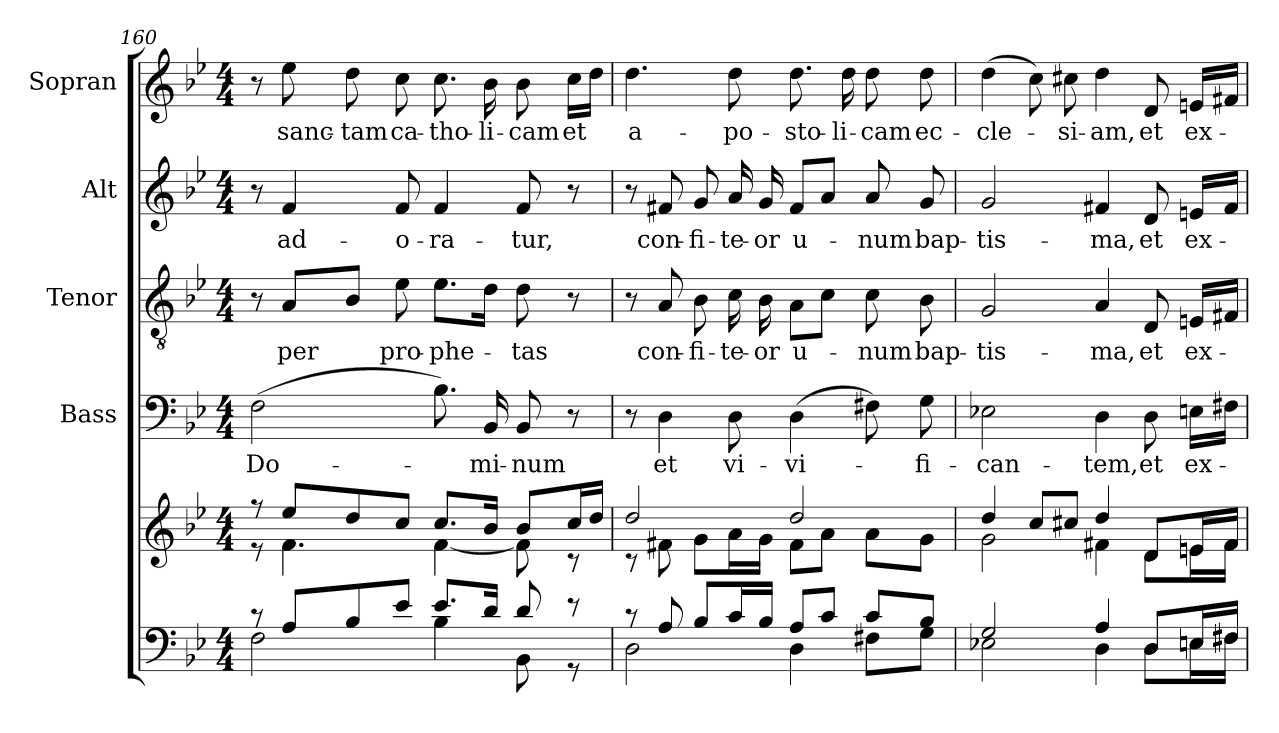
**kern	**kern	**kern	**text	**kern	**text	**kern	**text	**kern	**text
*part5	*part5	*part4	*part4	*part3	*part3	*part2	*part2	*part1	*part1
*staff6	*staff5	*staff4	*staff4	*staff3	*staff3	*staff2	*staff2	*staff1	*staff1
*	*	*I"Bass	*	*I"Tenor	*	*I"Alt	*	*I"Sopran	*
*	*	*I'B.	*	*I'T.	*	*I'A.	*	*I'S.	*
*clefF4	*clefG2	*clefF4	*	*clefGv2	*	*clefG2	*	*clefG2	*
*k[b-e-]	*k[b-e-]	*k[b-e-]	*	*k[b-e-]	*	*k[b-e-]	*	*k[b-e-]	*
*B-:	*B-:	*B-:	*	*B-:	*	*B-:	*	*B-:	*
*M4/4	*M4/4	*M4/4	*	*M4/4	*	*M4/4	*	*M4/4	*
=160	=160	=160	=160	=160	=160	=160	=160	=160	=160
*^	*^	*	*	*	*	*	*	*	*
!	!	!	!	!	!LO:LY:b	!	!	!	!	!	!
8rc	2F\	8r	8r	(>2F\	Do-	8r	.	8r	.	8r	.
!	!	!	!	!	!	!	!LO:LY:b	!	!LO:LY:b	!	!LO:LY:b
8A/L	.	8ee-/L	4.f\	.	.	8A/L	per	4f/	ad-	8ee-\	sanc-
!	!	!	!	!	!	!	!	!	!	!	!LO:LY:b
8B-/	.	8dd/	.	.	.	8B-/J	.	.	.	8dd\	-tam
!	!	!	!	!	!	!	!LO:LY:b	!	!LO:LY:b	!	!LO:LY:b
8e-/J	.	8cc/J	.	.	.	8e-\	pro-	8f/	-o-	8cc\	ca-
!	!	!	!	!	!	!	!LO:LY:b	!	!LO:LY:b	!	!LO:LY:b
8.e-/L	4B-\	8.cc/L	[<4f\	8.B-\)	.	8.e-\L	-phe-	4f/	-ra-	8.cc\	-tho-
!	!	!	!	!	!LO:LY:b	!	!	!	!	!	!LO:LY:b
16d/Jk	.	16b-/Jk	.	16BB-/	-mi-	16d\Jk	.	.	.	16b-\	-li-
!	!	!	!	!	!LO:LY:b	!	!LO:LY:b	!	!LO:LY:b	!	!LO:LY:b
8d/	8BB-\	8b-/L	8f\]	8BB-/	-num	8d\	-tas	8f/	-tur,	8b-\	-cam
!	!	!	!	!	!	!	!	!	!	!	!LO:LY:b
8r	8r	16cc/L	8rc	8r	.	8r	.	8r	.	16cc\LL	et
.	.	16dd/JJ	.	.	.	.	.	.	.	16dd\JJ	.
!!LO:PB:g=z
=161	=161	=161	=161	=161	=161	=161	=161	=161	=161	=161	=161
!	!	!	!	!	!	!	!	!	!	!	!LO:LY:b
8rc	2D\	2dd/	8rc	8r	.	8r	.	8r	.	4.dd\	a-
!	!	!	!	!	!LO:LY:b	!	!LO:LY:b	!	!LO:LY:b	!	!
8A/	.	.	8f#X\	4D\	et	8A/	con-	8f#X/	con-	.	.
!	!	!	!	!	!	!	!LO:LY:b	!	!LO:LY:b	!	!
8B-/L	.	.	8g\L	.	.	8B-\	-fi-	8g/	-fi-	.	.
!	!	!	!	!	!LO:LY:b	!	!LO:LY:b	!	!LO:LY:b	!	!LO:LY:b
16c/L	.	.	16a\L	8D\	vi-	16c\	-te-	16a/	-te-	8dd\	-po-
!	!	!	!	!	!	!	!LO:LY:b	!	!LO:LY:b	!	!
16B-/JJ	.	.	16g\JJ	.	.	16B-\	-or	16g/	-or	.	.
!	!	!	!	!	!LO:LY:b	!	!LO:LY:b	!	!LO:LY:b	!	!LO:LY:b
8A/L	4D\	2dd/	8f#\L	(>4D\	-vi-	8A\L	u-	8f#/L	u-	8.dd\	-sto-
8c/J	.	.	8a\J	.	.	8c\J	.	8a/J	.	.	.
!	!	!	!	!	!	!	!	!	!	!	!LO:LY:b
.	.	.	.	.	.	.	.	.	.	16dd\	-li-
!	!	!	!	!	!	!	!LO:LY:b	!	!LO:LY:b	!	!LO:LY:b
8c/L	8F#X\L	.	8a\L	8F#X\)	.	8c\	-num	8a/	-num	8dd\	-cam
!	!	!	!	!	!LO:LY:b	!	!LO:LY:b	!	!LO:LY:b	!	!LO:LY:b
8B-/J	8G\J	.	8g\J	8G\	-fi-	8B-\	bap-	8g/	bap-	8dd\	ec-
=162	=162	=162	=162	=162	=162	=162	=162	=162	=162	=162	=162
!	!	!	!	!	!LO:LY:b	!	!LO:LY:b	!	!LO:LY:b	!	!LO:LY:b
2G/	2E-X\	4dd/	2g\	2E-X\	-can-	2G/	-tis-	2g/	-tis-	(>4dd\	-cle-
.	.	8cc/L	.	.	.	.	.	.	.	8cc\)	.
!	!	!	!	!	!	!	!	!	!	!	!LO:LY:b
.	.	8cc#X/J	.	.	.	.	.	.	.	8cc#X\	-si-
!	!	!	!	!	!LO:LY:b	!	!LO:LY:b	!	!LO:LY:b	!	!LO:LY:b
4A/	4D\	4dd/	4f#X\	4D\	-tem,	4A/	-ma,	4f#X/	-ma,	4dd\	-am,
!	!	!	!	!	!LO:LY:b	!	!LO:LY:b	!	!LO:LY:b	!	!LO:LY:b
8D/L	8D\L	8d/L	8d\L	8D\	et	8D/	et	8d/	et	8d/	et
!	!	!	!	!	!LO:LY:b	!	!LO:LY:b	!	!LO:LY:b	!	!LO:LY:b
16En/L	16En\L	16en/L	16en\L	16En\LL	ex-	16En/LL	ex-	16en/LL	ex-	16en/LL	ex-
16F#X/JJ	16F#X\JJ	16f#/JJ	16f#\JJ	16F#X\JJ	.	16F#X/JJ	.	16f#/JJ	.	16f#X/JJ	.
*v	*v	*	*	*	*	*	*	*	*	*	*
*	*v	*v	*	*	*	*	*	*	*	*
=	=	=	=	=	=	=	=	=	=
*-	*-	*-	*-	*-	*-	*-	*-	*-	*-
